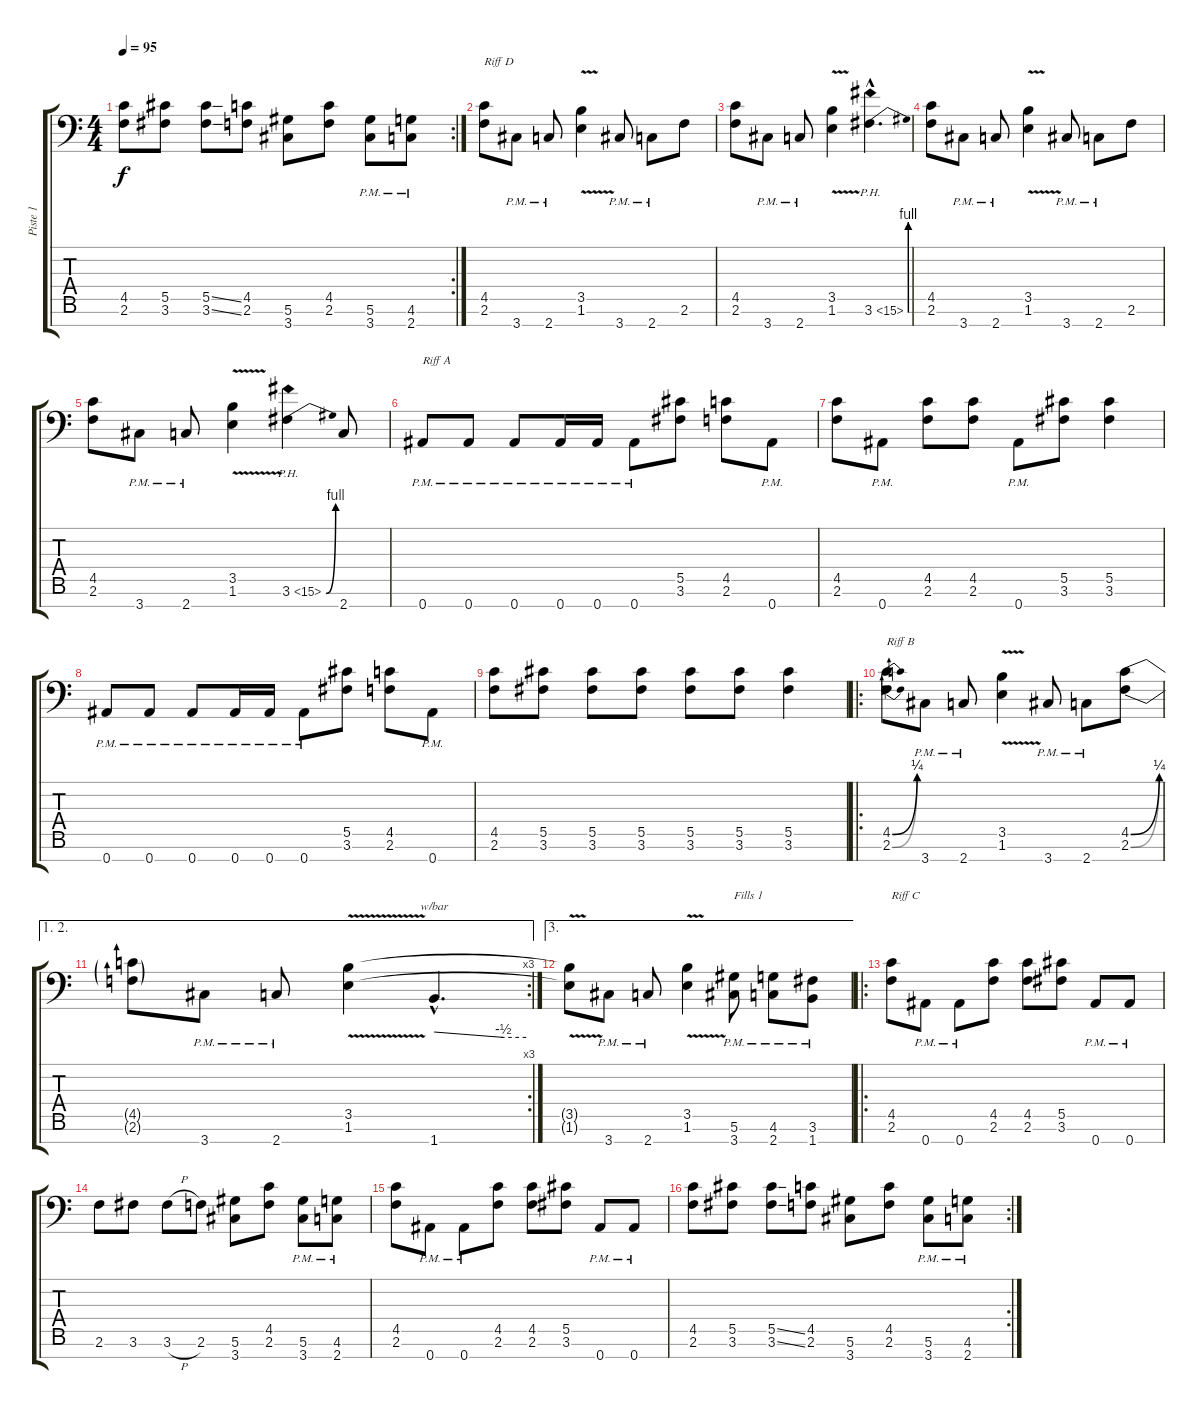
\track ("Piste 1" "Piste 1") {instrument distortionguitar}
\staff {score tabs}
\tuning (Eb4 Bb3 Gb3 Db3 Ab2 Eb2 Bb1) {hide}
\rc 2
\ts (4 4)
\tempo 95
\clef f4
\ks c
(4.5 2.6).8{dy f} (5.5 3.6).8 (5.5{ss} 3.6{ss}).8 (4.5 2.6).8 (5.6 3.7).8 (4.5 2.6).8 (5.6{pm} 3.7{pm}).8 (4.6{pm} 2.7{pm}).8 |
(4.5 2.6).8{txt "Riff D"} 3.7{pm}.8 2.7{pm}.8 (3.5{v} 1.6{v}).4 3.7{pm}.8 2.7{pm}.8 2.6.8 |
(4.5 2.6).8 3.7{pm}.8 2.7{pm}.8 (3.5{v} 1.6{v}).4 3.6{be (bend 0 0 60 4) ph 12 hac}.4{d} |
(4.5 2.6).8 3.7{pm}.8 2.7{pm}.8 (3.5{v} 1.6{v}).4 3.7{pm}.8 2.7{pm}.8 2.6.8 |
(4.5 2.6).8 3.7{pm}.8 2.7{pm}.8 (3.5{v} 1.6{v}).4 3.6{be (bend 0 0 60 4) ph 12}.4 2.7.8 |
0.7{pm}.8{txt "Riff A"} 0.7{pm}.8 0.7{pm}.8 0.7{pm}.16 0.7{pm}.16 0.7{pm}.8 (5.5 3.6).8 (4.5 2.6).8 0.7{pm}.8 |
(4.5 2.6).8 0.7{pm}.8 (4.5 2.6).8 (4.5 2.6).8 0.7{pm}.8 (5.5 3.6).8 (5.5 3.6).4 |
0.7{pm}.8 0.7{pm}.8 0.7{pm}.8 0.7{pm}.16 0.7{pm}.16 0.7{pm}.8 (5.5 3.6).8 (4.5 2.6).8 0.7{pm}.8 |
(4.5 2.6).8 (5.5 3.6).8 (5.5 3.6).8 (5.5 3.6).8 (5.5 3.6).8 (5.5 3.6).8 (5.5 3.6).4 |
\ro
(4.5{be (bend 0 0 60 1)} 2.6{be (bend 0 0 60 1)}).8{txt "Riff B"} 3.7{pm}.8 2.7{pm}.8 (3.5{v} 1.6{v}).4 3.7{pm}.8 2.7{pm}.8 (4.5{be (bend 0 0 60 1)} 2.6{be (bend 0 0 60 1)}).8 |
\ae (1 2)
\rc 3
(4.5{t} 2.6{t}).8 3.7{pm}.8 2.7{pm}.8 (3.5{v} 1.6{v}).4 1.7{hac}.4{d tbe (custom default 0 0 45 -2 60 -2)} |
\ae 3
(3.5{t} 1.6{t}).8 3.7{pm}.8 2.7{pm}.8 (3.5{v} 1.6{v}).4 (5.6{pm} 3.7{pm}).8{txt "Fills 1"} (4.6{pm} 2.7{pm}).8 (3.6{pm} 1.7{pm}).8 |
\ro
(4.5 2.6).8{txt "Riff C"} 0.7{pm}.8 0.7{pm}.8 (4.5 2.6).8 (4.5 2.6).8 (5.5 3.6).8 0.7{pm}.8 0.7{pm}.8 |
2.6.8 3.6.8 3.6{h}.8 2.6.8 (5.6 3.7).8 (4.5 2.6).8 (5.6{pm} 3.7{pm}).8 (4.6{pm} 2.7{pm}).8 |
(4.5 2.6).8 0.7{pm}.8 0.7{pm}.8 (4.5 2.6).8 (4.5 2.6).8 (5.5 3.6).8 0.7{pm}.8 0.7{pm}.8 |
\rc 2
(4.5 2.6).8 (5.5 3.6).8 (5.5{ss} 3.6{ss}).8 (4.5 2.6).8 (5.6 3.7).8 (4.5 2.6).8 (5.6{pm} 3.7{pm}).8 (4.6{pm} 2.7{pm}).8
